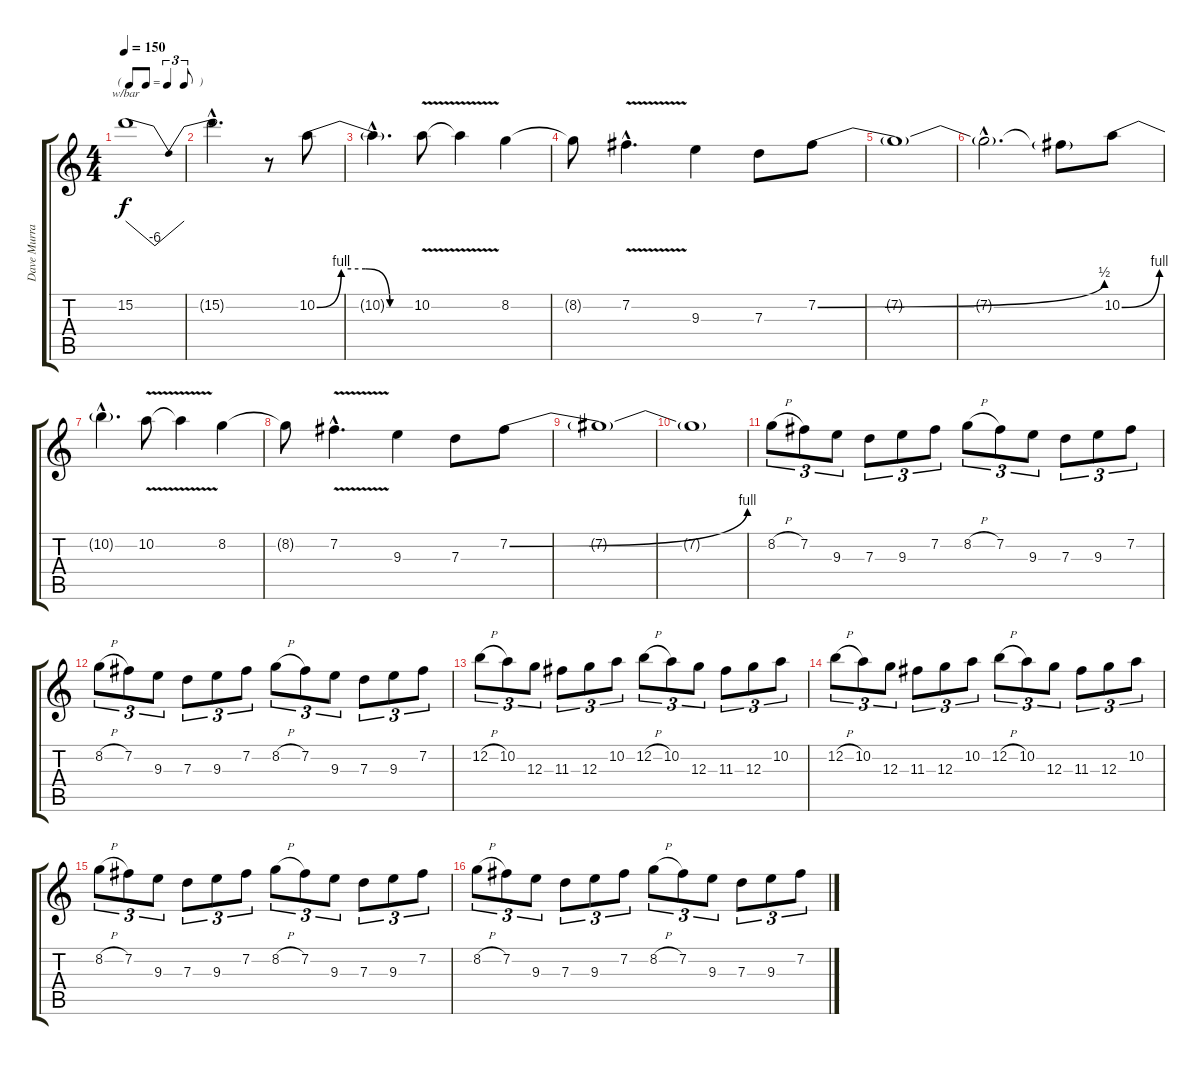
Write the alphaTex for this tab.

\track ("Dave Murray" "Dave Murra") {instrument overdrivenguitar}
\staff {score tabs}
\tuning (E4 B3 G3 D3 A2 E2) {hide}
\ts (4 4)
\tf triplet8th
\tempo 150
\clef g2
\ks c
15.2.1{tbe (dip default 0 0 30 -24 60 0) dy f} |
15.2{hac t}.2{d volume 16} r.8 10.2{be (custom 0 0 15 4 30 4 45 0 60 0)}.8 |
10.2{hac t}.4{d} 10.2{v}.8 10.2{t}.4 8.2.4 |
8.2{t}.8 7.2{v hac}.4{d} 9.3.4 7.3.8 7.2{be (bend 0 0 60 2)}.8 |
7.2{t}.1 |
7.2{hac t}.2{d} 7.2{t}.8 10.2{be (bend 0 0 60 4)}.8 |
10.2{hac t}.4{d} 10.2{v}.8 10.2{t}.4 8.2.4 |
8.2{t}.8 7.2{v hac}.4{d} 9.3.4 7.3.8 7.2{be (bend 0 0 60 4)}.8 |
7.2{t}.1 |
7.2{t}.1 |
8.2{h}.8{tu (3 2)} 7.2.8{tu (3 2)} 9.3.8{tu (3 2)} 7.3.8{tu (3 2)} 9.3.8{tu (3 2)} 7.2.8{tu (3 2)} 8.2{h}.8{tu (3 2)} 7.2.8{tu (3 2)} 9.3.8{tu (3 2)} 7.3.8{tu (3 2)} 9.3.8{tu (3 2)} 7.2.8{tu (3 2)} |
8.2{h}.8{tu (3 2)} 7.2.8{tu (3 2)} 9.3.8{tu (3 2)} 7.3.8{tu (3 2)} 9.3.8{tu (3 2)} 7.2.8{tu (3 2)} 8.2{h}.8{tu (3 2)} 7.2.8{tu (3 2)} 9.3.8{tu (3 2)} 7.3.8{tu (3 2)} 9.3.8{tu (3 2)} 7.2.8{tu (3 2)} |
12.2{h}.8{tu (3 2)} 10.2.8{tu (3 2)} 12.3.8{tu (3 2)} 11.3.8{tu (3 2)} 12.3.8{tu (3 2)} 10.2.8{tu (3 2)} 12.2{h}.8{tu (3 2)} 10.2.8{tu (3 2)} 12.3.8{tu (3 2)} 11.3.8{tu (3 2)} 12.3.8{tu (3 2)} 10.2.8{tu (3 2)} |
12.2{h}.8{tu (3 2)} 10.2.8{tu (3 2)} 12.3.8{tu (3 2)} 11.3.8{tu (3 2)} 12.3.8{tu (3 2)} 10.2.8{tu (3 2)} 12.2{h}.8{tu (3 2)} 10.2.8{tu (3 2)} 12.3.8{tu (3 2)} 11.3.8{tu (3 2)} 12.3.8{tu (3 2)} 10.2.8{tu (3 2)} |
8.2{h}.8{tu (3 2)} 7.2.8{tu (3 2)} 9.3.8{tu (3 2)} 7.3.8{tu (3 2)} 9.3.8{tu (3 2)} 7.2.8{tu (3 2)} 8.2{h}.8{tu (3 2)} 7.2.8{tu (3 2)} 9.3.8{tu (3 2)} 7.3.8{tu (3 2)} 9.3.8{tu (3 2)} 7.2.8{tu (3 2)} |
8.2{h}.8{tu (3 2)} 7.2.8{tu (3 2)} 9.3.8{tu (3 2)} 7.3.8{tu (3 2)} 9.3.8{tu (3 2)} 7.2.8{tu (3 2)} 8.2{h}.8{tu (3 2)} 7.2.8{tu (3 2)} 9.3.8{tu (3 2)} 7.3.8{tu (3 2)} 9.3.8{tu (3 2)} 7.2.8{tu (3 2)}
